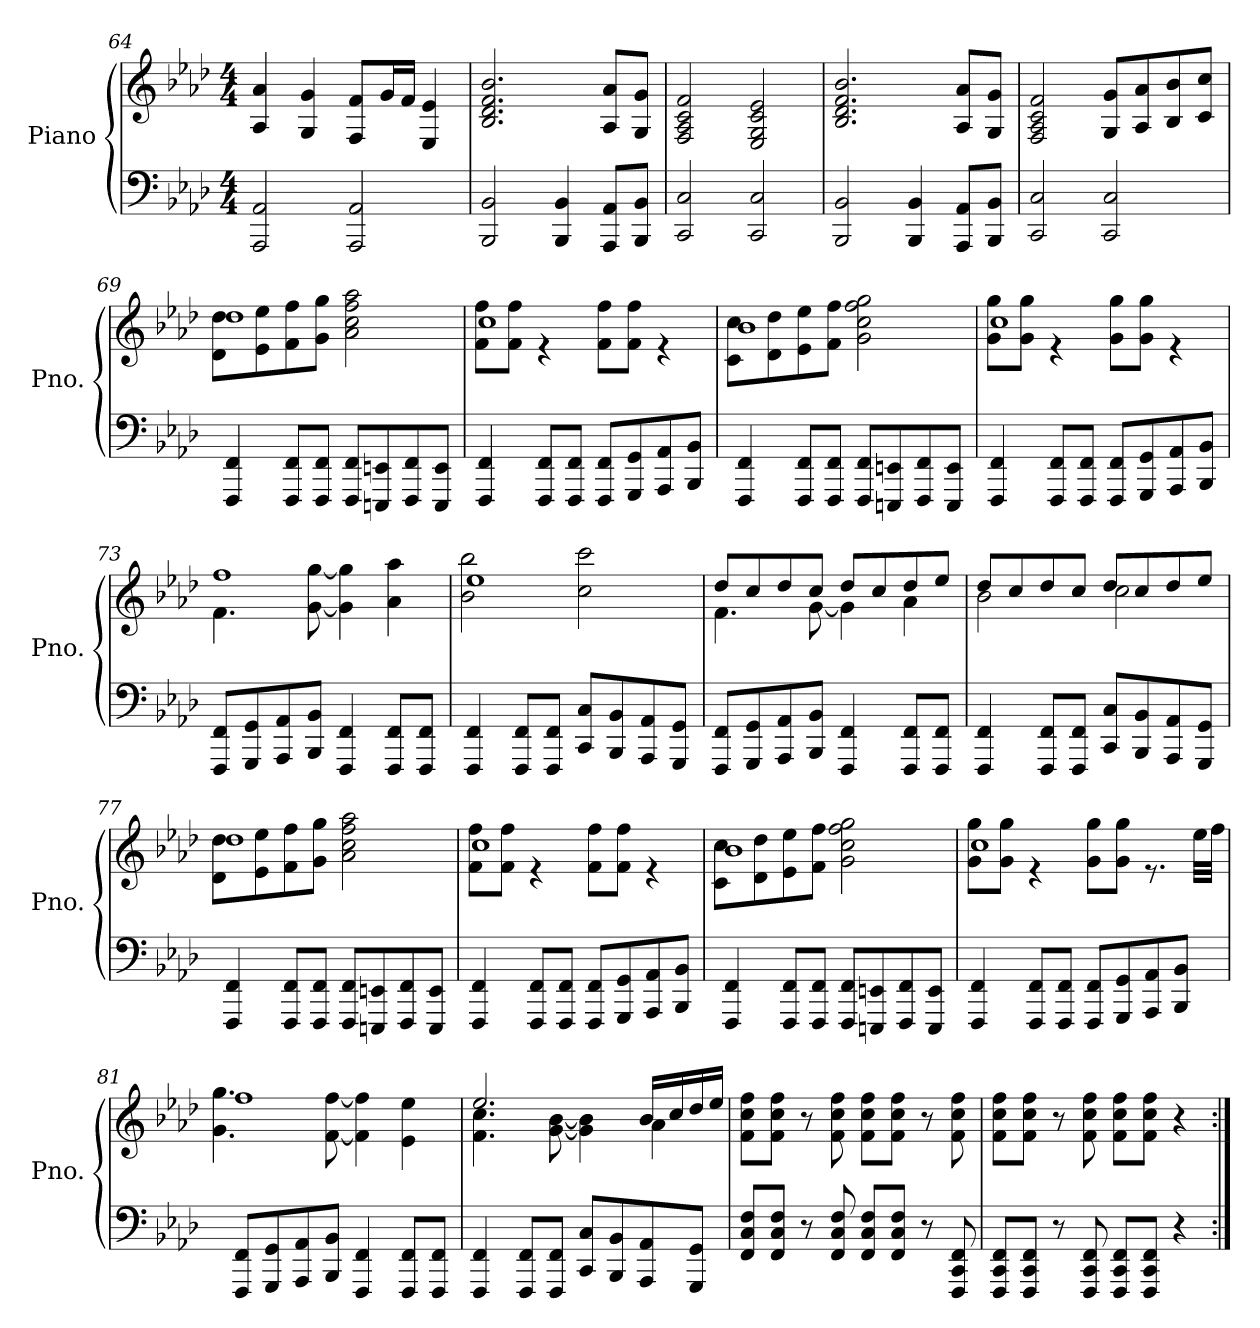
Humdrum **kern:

**kern	**kern
*part1	*part1
*staff2	*staff1
*I"Piano	*
*I'Pno.	*
*clefF4	*clefG2
*k[b-e-a-d-]	*k[b-e-a-d-]
*M4/4	*M4/4
=64	=64
2AAA-/ 2AA-/	4A-/ 4a-/
.	4G/ 4g/
2AAA-/ 2AA-/	8F/ 8f/L
.	16g/L
.	16f/JJ
.	4E-/ 4e-/
=65	=65
2BBB-/ 2BB-/	2.B-/ 2.d-/ 2.f/ 2.b-/
4BBB-/ 4BB-/	.
8AAA-/ 8AA-/L	8A-/ 8a-/L
8BBB-/ 8BB-/J	8G/ 8g/J
!!LO:LB:g=z
=66	=66
2CC/ 2C/	2F/ 2A-/ 2c/ 2f/
2CC/ 2C/	2E-/ 2G/ 2c/ 2e-/
=67	=67
2BBB-/ 2BB-/	2.B-/ 2.d-/ 2.f/ 2.b-/
4BBB-/ 4BB-/	.
8AAA-/ 8AA-/L	8A-/ 8a-/L
8BBB-/ 8BB-/J	8G/ 8g/J
=68	=68
2CC/ 2C/	2F/ 2A-/ 2c/ 2f/
2CC/ 2C/	8G/ 8g/L
.	8A-/ 8a-/
.	8B-/ 8b-/
.	8c/ 8cc/J
=69	=69
*	*^
4FFF/ 4FF/	1dd-	8d-\ 8dd-\L
.	.	8e-\ 8ee-\
8FFF/ 8FF/L	.	8f\ 8ff\
8FFF/ 8FF/J	.	8g\ 8gg\J
8FFF/ 8FF/L	.	2a-\ 2cc\ 2ff\ 2aa-\
8EEEn/ 8EEn/	.	.
8FFF/ 8FF/	.	.
8EEE/ 8EE/J	.	.
=70	=70	=70
4FFF/ 4FF/	1cc	8f\ 8ff\L
.	.	8f\ 8ff\J
8FFF/ 8FF/L	.	4r
8FFF/ 8FF/J	.	.
8FFF/ 8FF/L	.	8f\ 8ff\L
8GGG/ 8GG/	.	8f\ 8ff\J
8AAA-/ 8AA-/	.	4r
8BBB-/ 8BB-/J	.	.
=71	=71	=71
4FFF/ 4FF/	1b-	8c\ 8cc\L
.	.	8d-\ 8dd-\
8FFF/ 8FF/L	.	8e-\ 8ee-\
8FFF/ 8FF/J	.	8f\ 8ff\J
8FFF/ 8FF/L	.	2g\ 2cc\ 2ff\ 2gg\
8EEEn/ 8EEn/	.	.
8FFF/ 8FF/	.	.
8EEE/ 8EE/J	.	.
!!LO:PB:g=z	!!
=72	=72	=72
4FFF/ 4FF/	1cc	8g\ 8gg\L
.	.	8g\ 8gg\J
8FFF/ 8FF/L	.	4r
8FFF/ 8FF/J	.	.
8FFF/ 8FF/L	.	8g\ 8gg\L
8GGG/ 8GG/	.	8g\ 8gg\J
8AAA-/ 8AA-/	.	4r
8BBB-/ 8BB-/J	.	.
=73	=73	=73
8FFF/ 8FF/L	1ff	4.f\
8GGG/ 8GG/	.	.
8AAA-/ 8AA-/	.	.
8BBB-/ 8BB-/J	.	[8g\ [8gg\
4FFF/ 4FF/	.	4g\] 4gg\]
8FFF/ 8FF/L	.	4a-\ 4aa-\
8FFF/ 8FF/J	.	.
=74	=74	=74
4FFF/ 4FF/	1ee-	2b-\ 2bb-\
8FFF/ 8FF/L	.	.
8FFF/ 8FF/J	.	.
8CC/ 8C/L	.	2cc\ 2ccc\
8BBB-/ 8BB-/	.	.
8AAA-/ 8AA-/	.	.
8GGG/ 8GG/J	.	.
=75	=75	=75
8FFF/ 8FF/L	8dd-/L	4.f\
8GGG/ 8GG/	8cc/	.
8AAA-/ 8AA-/	8dd-/	.
8BBB-/ 8BB-/J	8cc/J	[8g\
4FFF/ 4FF/	8dd-/L	4g\]
.	8cc/	.
8FFF/ 8FF/L	8dd-/	4a-\
8FFF/ 8FF/J	8ee-/J	.
=76	=76	=76
4FFF/ 4FF/	8dd-/L	2b-\
.	8cc/	.
8FFF/ 8FF/L	8dd-/	.
8FFF/ 8FF/J	8cc/J	.
8CC/ 8C/L	8dd-/L	2cc\
8BBB-/ 8BB-/	8cc/	.
8AAA-/ 8AA-/	8dd-/	.
8GGG/ 8GG/J	8ee-/J	.
!!LO:LB:g=z	!!
=77	=77	=77
4FFF/ 4FF/	1dd-	8d-\ 8dd-\L
.	.	8e-\ 8ee-\
8FFF/ 8FF/L	.	8f\ 8ff\
8FFF/ 8FF/J	.	8g\ 8gg\J
8FFF/ 8FF/L	.	2a-\ 2cc\ 2ff\ 2aa-\
8EEEn/ 8EEn/	.	.
8FFF/ 8FF/	.	.
8EEE/ 8EE/J	.	.
=78	=78	=78
4FFF/ 4FF/	1cc	8f\ 8ff\L
.	.	8f\ 8ff\J
8FFF/ 8FF/L	.	4r
8FFF/ 8FF/J	.	.
8FFF/ 8FF/L	.	8f\ 8ff\L
8GGG/ 8GG/	.	8f\ 8ff\J
8AAA-/ 8AA-/	.	4r
8BBB-/ 8BB-/J	.	.
=79	=79	=79
4FFF/ 4FF/	1b-	8c\ 8cc\L
.	.	8d-\ 8dd-\
8FFF/ 8FF/L	.	8e-\ 8ee-\
8FFF/ 8FF/J	.	8f\ 8ff\J
8FFF/ 8FF/L	.	2g\ 2cc\ 2ff\ 2gg\
8EEEn/ 8EEn/	.	.
8FFF/ 8FF/	.	.
8EEE/ 8EE/J	.	.
=80	=80	=80
4FFF/ 4FF/	1cc	8g\ 8gg\L
.	.	8g\ 8gg\J
8FFF/ 8FF/L	.	4r
8FFF/ 8FF/J	.	.
8FFF/ 8FF/L	.	8g\ 8gg\L
8GGG/ 8GG/	.	8g\ 8gg\J
8AAA-/ 8AA-/	.	8.r
8BBB-/ 8BB-/J	.	.
.	.	32ee-\LLL
.	.	32ff\JJJ
!!LO:LB:g=z	!!
=81	=81	=81
8FFF/ 8FF/L	1ff	4.g\ 4.gg\
8GGG/ 8GG/	.	.
8AAA-/ 8AA-/	.	.
8BBB-/ 8BB-/J	.	[8f\ [8ff\
4FFF/ 4FF/	.	4f\] 4ff\]
8FFF/ 8FF/L	.	4e-\ 4ee-\
8FFF/ 8FF/J	.	.
=82	=82	=82
4FFF/ 4FF/	2.ee-/	4.f\ 4.cc\
8FFF/ 8FF/L	.	.
8FFF/ 8FF/J	.	[8g\ [8b-\
8CC/ 8C/L	.	4g\] 4b-\]
8BBB-/ 8BB-/	.	.
8AAA-/ 8AA-/	16b-/LL	4a-\
.	16cc/	.
8GGG/ 8GG/J	16dd-/	.
.	16ee-/JJ	.
*	*v	*v
=83	=83
8FF/ 8C/ 8F/L	8f\ 8cc\ 8ff\L
8FF/ 8C/ 8F/J	8f\ 8cc\ 8ff\J
8r	8r
8FF/ 8C/ 8F/	8f\ 8cc\ 8ff\
8FF/ 8C/ 8F/L	8f\ 8cc\ 8ff\L
8FF/ 8C/ 8F/J	8f\ 8cc\ 8ff\J
8r	8r
8FFF/ 8CC/ 8FF/	8f\ 8cc\ 8ff\
=84	=84
8FFF/ 8CC/ 8FF/L	8f\ 8cc\ 8ff\L
8FFF/ 8CC/ 8FF/J	8f\ 8cc\ 8ff\J
8r	8r
8FFF/ 8CC/ 8FF/	8f\ 8cc\ 8ff\
8FFF/ 8CC/ 8FF/L	8f\ 8cc\ 8ff\L
8FFF/ 8CC/ 8FF/J	8f\ 8cc\ 8ff\J
4r	4r
=:|!	=:|!
*-	*-
